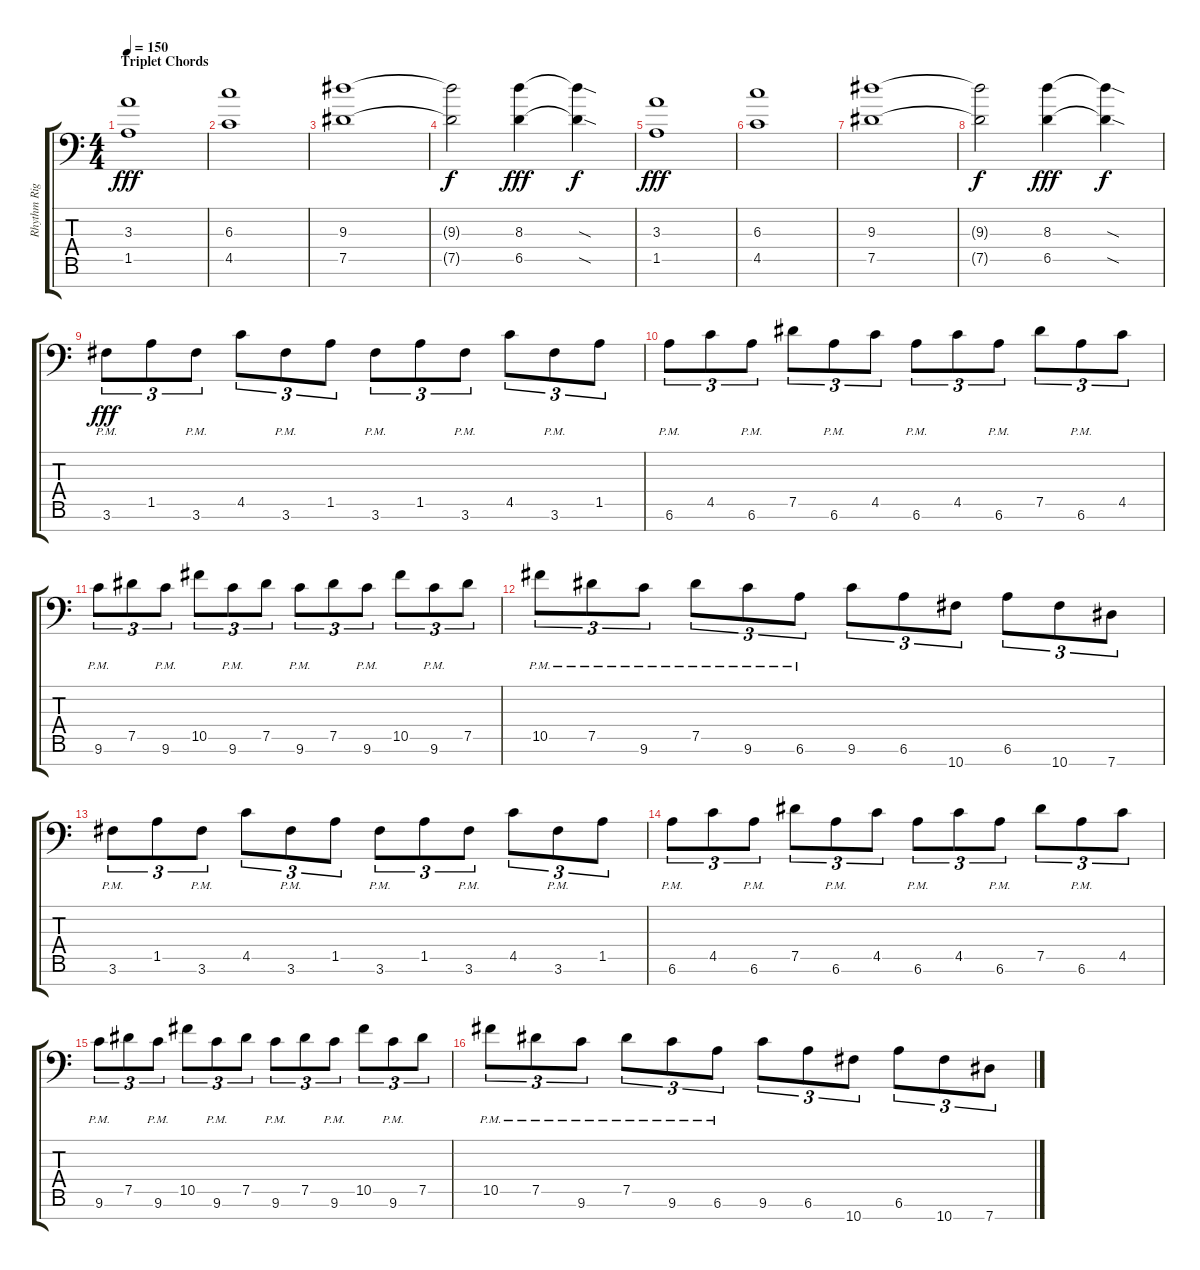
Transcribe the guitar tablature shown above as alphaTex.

\track ("Rhythm Right" "Rhythm Rig") {instrument overdrivenguitar}
\staff {score tabs}
\tuning (Eb4 Bb3 Gb3 Db3 Ab2 Eb2 Ab1) {hide}
\ts (4 4)
\section ("" "Triplet Chords")
\tempo 150
\clef f4
\ks c
(3.3 1.5).1{dy fff} |
(6.3 4.5).1 |
(9.3 7.5).1 |
(9.3{t} 7.5{t}).2{dy f} (8.3 6.5).4{dy fff} (8.3{sod t} 6.5{sod t}).4{dy f} |
(3.3 1.5).1{dy fff} |
(6.3 4.5).1 |
(9.3 7.5).1 |
(9.3{t} 7.5{t}).2{dy f} (8.3 6.5).4{dy fff} (8.3{sod t} 6.5{sod t}).4{dy f} |
3.6{pm}.8{tu (3 2) dy fff} 1.5.8{tu (3 2)} 3.6{pm}.8{tu (3 2)} 4.5.8{tu (3 2)} 3.6{pm}.8{tu (3 2)} 1.5.8{tu (3 2)} 3.6{pm}.8{tu (3 2)} 1.5.8{tu (3 2)} 3.6{pm}.8{tu (3 2)} 4.5.8{tu (3 2)} 3.6{pm}.8{tu (3 2)} 1.5.8{tu (3 2)} |
6.6{pm}.8{tu (3 2)} 4.5.8{tu (3 2)} 6.6{pm}.8{tu (3 2)} 7.5.8{tu (3 2)} 6.6{pm}.8{tu (3 2)} 4.5.8{tu (3 2)} 6.6{pm}.8{tu (3 2)} 4.5.8{tu (3 2)} 6.6{pm}.8{tu (3 2)} 7.5.8{tu (3 2)} 6.6{pm}.8{tu (3 2)} 4.5.8{tu (3 2)} |
9.6{pm}.8{tu (3 2)} 7.5.8{tu (3 2)} 9.6{pm}.8{tu (3 2)} 10.5.8{tu (3 2)} 9.6{pm}.8{tu (3 2)} 7.5.8{tu (3 2)} 9.6{pm}.8{tu (3 2)} 7.5.8{tu (3 2)} 9.6{pm}.8{tu (3 2)} 10.5.8{tu (3 2)} 9.6{pm}.8{tu (3 2)} 7.5.8{tu (3 2)} |
10.5{pm}.8{tu (3 2)} 7.5{pm}.8{tu (3 2)} 9.6{pm}.8{tu (3 2)} 7.5{pm}.8{tu (3 2)} 9.6{pm}.8{tu (3 2)} 6.6{pm}.8{tu (3 2)} 9.6.8{tu (3 2)} 6.6.8{tu (3 2)} 10.7.8{tu (3 2)} 6.6.8{tu (3 2)} 10.7.8{tu (3 2)} 7.7.8{tu (3 2)} |
3.6{pm}.8{tu (3 2)} 1.5.8{tu (3 2)} 3.6{pm}.8{tu (3 2)} 4.5.8{tu (3 2)} 3.6{pm}.8{tu (3 2)} 1.5.8{tu (3 2)} 3.6{pm}.8{tu (3 2)} 1.5.8{tu (3 2)} 3.6{pm}.8{tu (3 2)} 4.5.8{tu (3 2)} 3.6{pm}.8{tu (3 2)} 1.5.8{tu (3 2)} |
6.6{pm}.8{tu (3 2)} 4.5.8{tu (3 2)} 6.6{pm}.8{tu (3 2)} 7.5.8{tu (3 2)} 6.6{pm}.8{tu (3 2)} 4.5.8{tu (3 2)} 6.6{pm}.8{tu (3 2)} 4.5.8{tu (3 2)} 6.6{pm}.8{tu (3 2)} 7.5.8{tu (3 2)} 6.6{pm}.8{tu (3 2)} 4.5.8{tu (3 2)} |
9.6{pm}.8{tu (3 2)} 7.5.8{tu (3 2)} 9.6{pm}.8{tu (3 2)} 10.5.8{tu (3 2)} 9.6{pm}.8{tu (3 2)} 7.5.8{tu (3 2)} 9.6{pm}.8{tu (3 2)} 7.5.8{tu (3 2)} 9.6{pm}.8{tu (3 2)} 10.5.8{tu (3 2)} 9.6{pm}.8{tu (3 2)} 7.5.8{tu (3 2)} |
10.5{pm}.8{tu (3 2)} 7.5{pm}.8{tu (3 2)} 9.6{pm}.8{tu (3 2)} 7.5{pm}.8{tu (3 2)} 9.6{pm}.8{tu (3 2)} 6.6{pm}.8{tu (3 2)} 9.6.8{tu (3 2)} 6.6.8{tu (3 2)} 10.7.8{tu (3 2)} 6.6.8{tu (3 2)} 10.7.8{tu (3 2)} 7.7.8{tu (3 2)}
